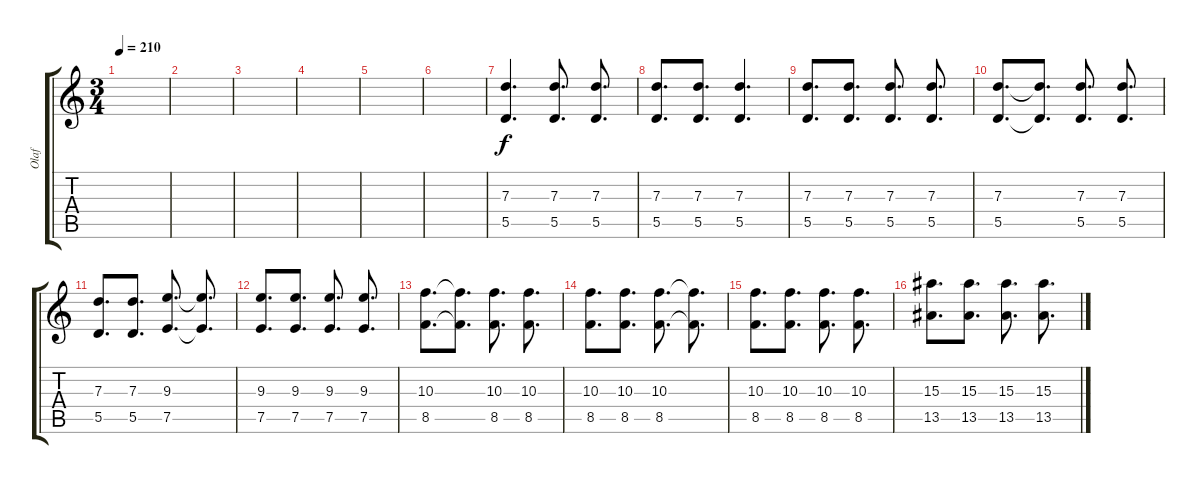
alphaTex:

\track ("Olaf" "Olaf") {instrument overdrivenguitar}
\staff {score tabs}
\tuning (E4 B3 G3 D3 A2 D2) {hide}
\ts (3 4)
\tempo 210
\clef g2
\ks c
|
|
|
|
|
|
(7.3 5.5).4{d} (7.3 5.5).8{d} (7.3 5.5).8{d} |
(7.3 5.5).8{d} (7.3 5.5).8{d} (7.3 5.5).4{d} |
(7.3 5.5).8{d} (7.3 5.5).8{d} (7.3 5.5).8{d} (7.3 5.5).8{d} |
(7.3 5.5).8{d} (7.3{t} 5.5{t}).8{d} (7.3 5.5).8{d} (7.3 5.5).8{d} |
(7.3 5.5).8{d} (7.3 5.5).8{d} (9.3 7.5).8{d} (9.3{t} 7.5{t}).8{d} |
(9.3 7.5).8{d} (9.3 7.5).8{d} (9.3 7.5).8{d} (9.3 7.5).8{d} |
(10.3 8.5).8{d} (10.3{t} 8.5{t}).8{d} (10.3 8.5).8{d} (10.3 8.5).8{d} |
(10.3 8.5).8{d} (10.3 8.5).8{d} (10.3 8.5).8{d} (10.3{t} 8.5{t}).8{d} |
(10.3 8.5).8{d} (10.3 8.5).8{d} (10.3 8.5).8{d} (10.3 8.5).8{d} |
(15.3 13.5).8{d} (15.3 13.5).8{d} (15.3 13.5).8{d} (15.3 13.5).8{d}
